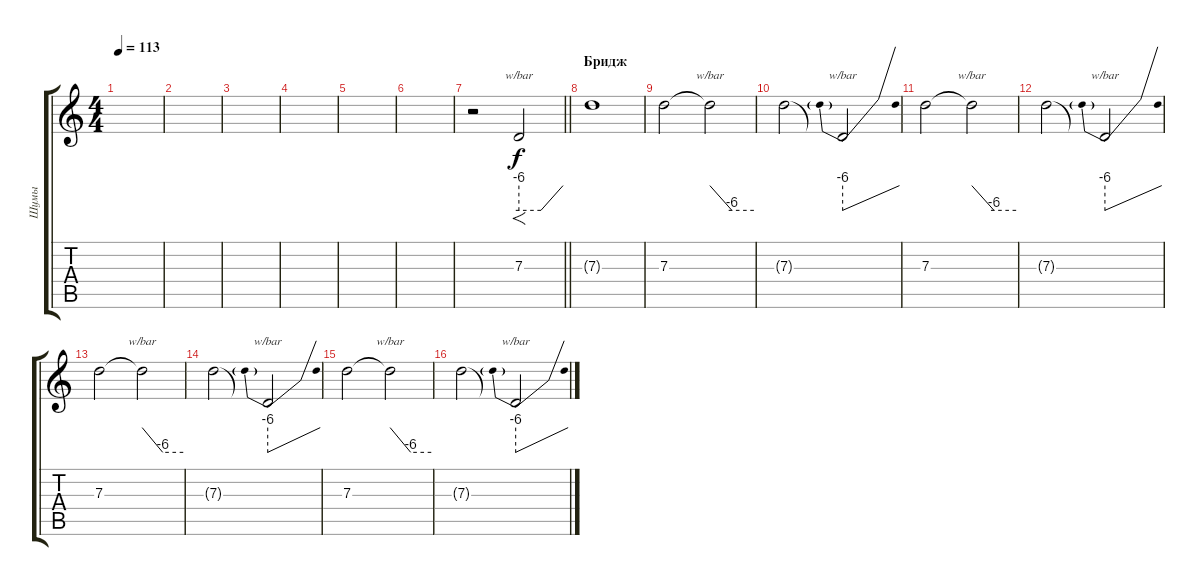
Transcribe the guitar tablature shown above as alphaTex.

\track ("Шумы" "Шумы") {instrument overdrivenguitar}
\staff {score tabs}
\tuning (E4 B3 G3 D3 A2 D2) {hide}
\ts (4 4)
\tempo 113
\clef g2
\ks c
|
|
|
|
|
|
\barLineRight lightlight
r.2 7.3.2{f tbe (custom default 0 -24 30 -24 60 0)} |
\section ("" "Бридж")
7.3{t}.1 |
7.3.2 7.3{t}.2{tbe (custom default 0 0 30 -24 60 -24)} |
7.3{t}.2 7.3{t}.2{tbe (predivedive default 0 -24 60 0)} |
7.3.2 7.3{t}.2{tbe (custom default 0 0 30 -24 60 -24)} |
7.3{t}.2 7.3{t}.2{tbe (predivedive default 0 -24 60 0)} |
7.3.2 7.3{t}.2{tbe (custom default 0 0 30 -24 60 -24)} |
7.3{t}.2 7.3{t}.2{tbe (predivedive default 0 -24 60 0)} |
7.3.2 7.3{t}.2{tbe (custom default 0 0 30 -24 60 -24)} |
7.3{t}.2 7.3{t}.2{tbe (predivedive default 0 -24 60 0)}
